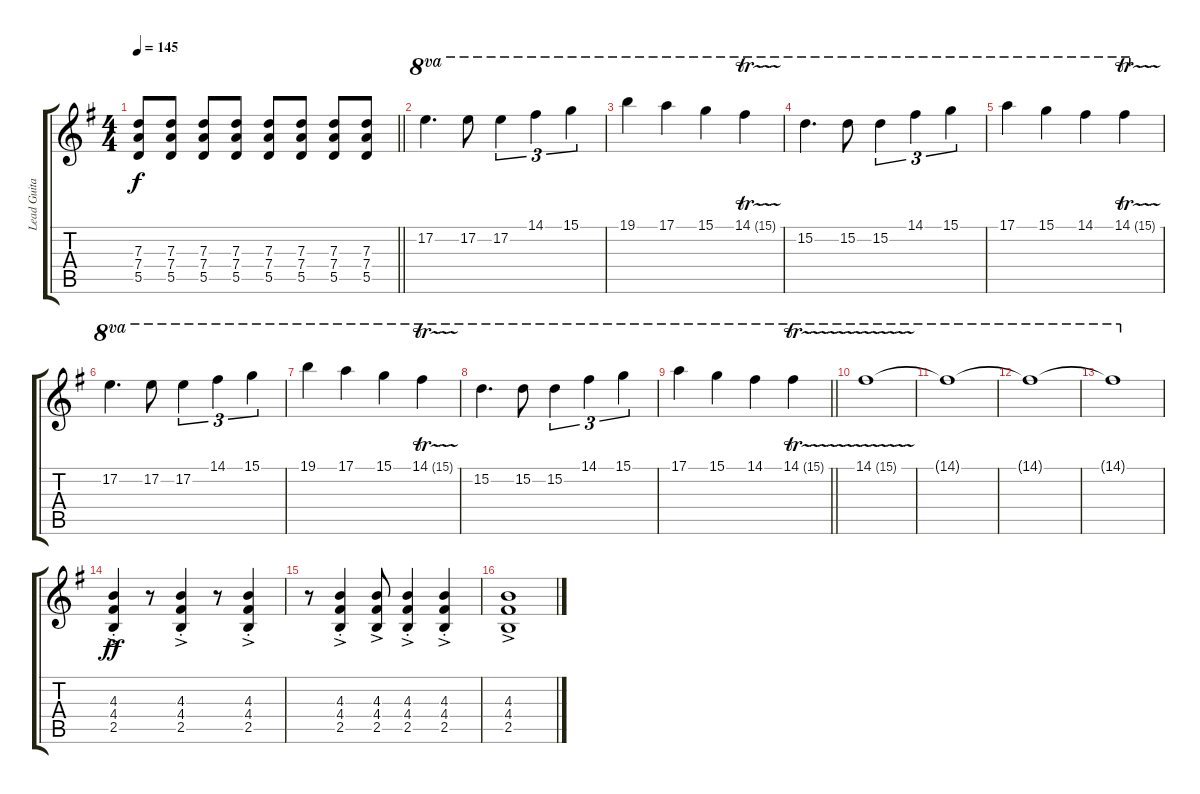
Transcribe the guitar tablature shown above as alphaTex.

\track ("Lead Guitar" "Lead Guita") {instrument distortionguitar}
\staff {score tabs}
\tuning (E4 B3 G3 D3 A2 E2) {hide}
\ts (4 4)
\tempo 145
\clef g2
\barLineRight lightlight
\ks eminor
(7.3 7.4 5.5).8{dy f} (7.3 7.4 5.5).8 (7.3 7.4 5.5).8 (7.3 7.4 5.5).8 (7.3 7.4 5.5).8 (7.3 7.4 5.5).8 (7.3 7.4 5.5).8 (7.3 7.4 5.5).8 |
17.2.4{d ot 8va} 17.2.8{ot 8va} 17.2.4{tu (3 2) ot 8va} 14.1.4{tu (3 2) ot 8va} 15.1.4{tu (3 2) ot 8va} |
19.1.4{ot 8va} 17.1.4{ot 8va} 15.1.4{ot 8va} 14.1{tr (15 16)}.4{ot 8va} |
15.2.4{d ot 8va} 15.2.8{ot 8va} 15.2.4{tu (3 2) ot 8va} 14.1.4{tu (3 2) ot 8va} 15.1.4{tu (3 2) ot 8va} |
17.1.4{ot 8va} 15.1.4{ot 8va} 14.1.4{ot 8va} 14.1{tr (15 16)}.4{ot 8va} |
17.2.4{d ot 8va} 17.2.8{ot 8va} 17.2.4{tu (3 2) ot 8va} 14.1.4{tu (3 2) ot 8va} 15.1.4{tu (3 2) ot 8va} |
19.1.4{ot 8va} 17.1.4{ot 8va} 15.1.4{ot 8va} 14.1{tr (15 16)}.4{ot 8va} |
15.2.4{d ot 8va} 15.2.8{ot 8va} 15.2.4{tu (3 2) ot 8va} 14.1.4{tu (3 2) ot 8va} 15.1.4{tu (3 2) ot 8va} |
\barLineRight lightlight
17.1.4{ot 8va} 15.1.4{ot 8va} 14.1.4{ot 8va} 14.1{tr (15 16)}.4{ot 8va} |
14.1{tr (15 16)}.1{ot 8va} |
14.1{t}.1{ot 8va} |
14.1{t}.1{ot 8va} |
14.1{t}.1{ot 8va} |
(4.3{ac st} 4.4{ac st} 2.5{ac st}).4{dy ff} r.8 (4.3{ac st} 4.4{ac st} 2.5{ac st}).4 r.8 (4.3{ac st} 4.4{ac st} 2.5{ac st}).4 |
r.8 (4.3{ac st} 4.4{ac st} 2.5{ac st}).4 (4.3{ac} 4.4{ac} 2.5{ac}).8 (4.3{ac st} 4.4{ac st} 2.5{ac st}).4 (4.3{ac st} 4.4{ac st} 2.5{ac st}).4 |
(4.3{ac} 4.4{ac} 2.5{ac}).1
